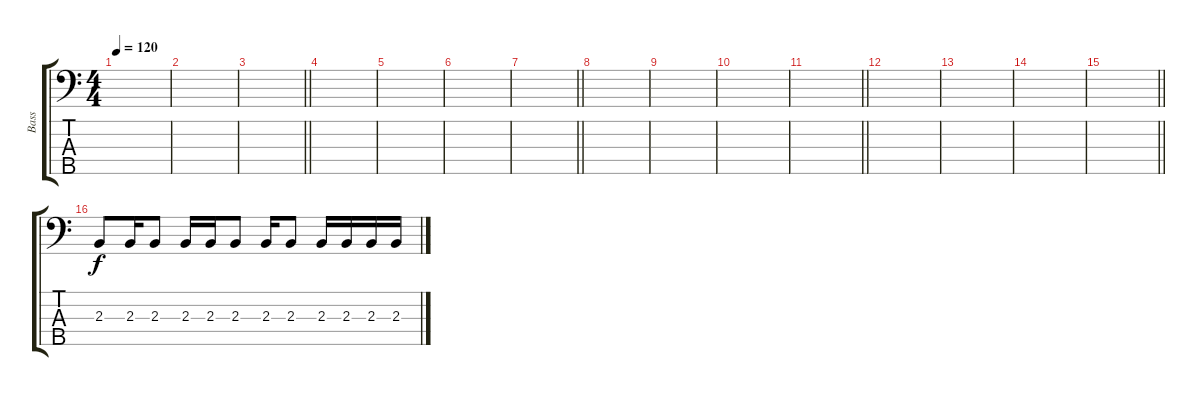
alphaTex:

\track ("Bass" "Bass") {instrument electricbassfinger}
\staff {score tabs}
\tuning (G2 D2 A1 E1 B0) {hide}
\ts (4 4)
\tempo 120
\clef f4
\ks c
|
|
\barLineRight lightlight
|
|
|
|
\barLineRight lightlight
|
|
|
|
\barLineRight lightlight
|
|
|
|
\barLineRight lightlight
|
2.3.8 2.3.16 2.3.8 2.3.16 2.3.16 2.3.8 2.3.16 2.3.8 2.3.16 2.3.16 2.3.16 2.3.16
